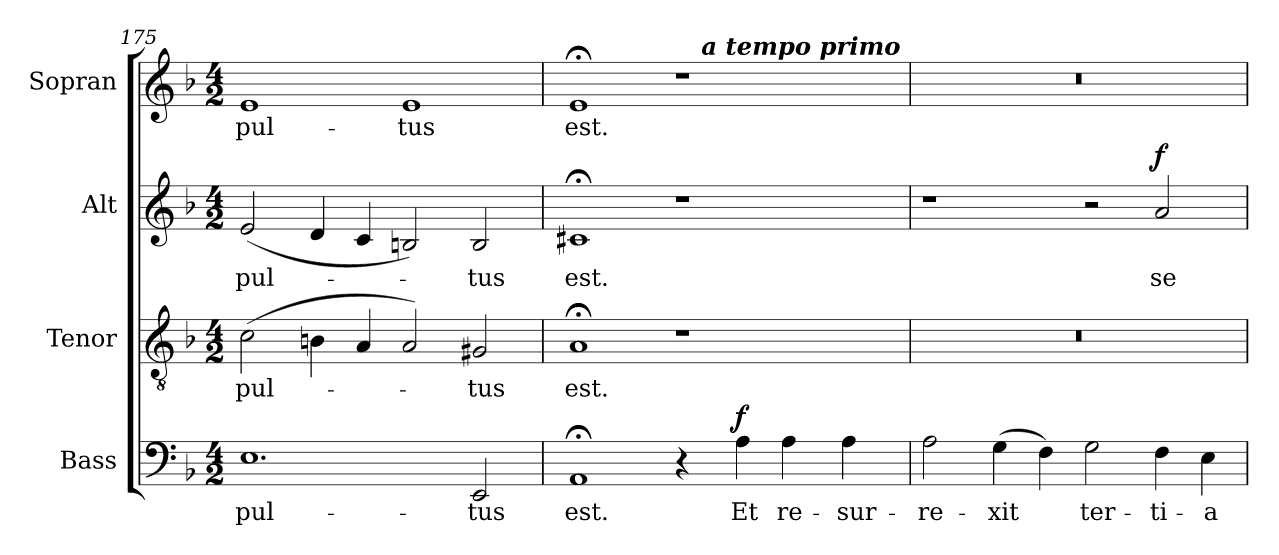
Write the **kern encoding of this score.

**kern	**text	**dynam	**kern	**text	**kern	**text	**dynam	**kern	**text
*part4	*part4	*part4	*part3	*part3	*part2	*part2	*part2	*part1	*part1
*staff4	*staff4	*staff4	*staff3	*staff3	*staff2	*staff2	*staff2	*staff1	*staff1
*I"Bass	*	*	*I"Tenor	*	*I"Alt	*	*	*I"Sopran	*
*I'B.	*	*	*I'T.	*	*I'A.	*	*	*I'S.	*
*clefF4	*	*	*clefGv2	*	*clefG2	*	*	*clefG2	*
*k[b-]	*	*	*k[b-]	*	*k[b-]	*	*	*k[b-]	*
*F:	*	*	*F:	*	*F:	*	*	*F:	*
*M4/2	*	*	*M4/2	*	*M4/2	*	*	*M4/2	*
=175	=175	=175	=175	=175	=175	=175	=175	=175	=175
!	!LO:LY:b	!	!	!LO:LY:b	!	!LO:LY:b	!	!	!LO:LY:b
1.E	-pul-	.	(>2c\	-pul-	(<2e/	-pul-	.	1e	-pul-
.	.	.	4Bn\	.	4d/	.	.	.	.
.	.	.	4A/	.	4c/	.	.	.	.
!	!	!	!	!	!	!	!	!	!LO:LY:b
.	.	.	2A/)	.	2Bn/)	.	.	1e	-tus
!	!LO:LY:b	!	!	!LO:LY:b	!	!LO:LY:b	!	!	!
2EE/	-tus	.	2G#X/	-tus	2B/	-tus	.	.	.
=176	=176	=176	=176	=176	=176	=176	=176	=176	=176
!	!LO:LY:b	!	!	!LO:LY:b	!	!LO:LY:b	!	!	!LO:LY:b
*	*	*	*	*	*	*	*	*^	*
1AA;<	est.	.	1A;<	est.	1c#X;<	est.	.	1e;<	1ryy	est.
4r	.	.	1r	.	1r	.	.	1r	16.ryy	.
!	!	!	!	!	!	!	!	!	!LO:TX:a:Bi:t=a tempo primo	!
.	.	.	.	.	.	.	.	.	2ryy	.
!	!LO:LY:b	!LO:DY:a	!	!	!	!	!	!	!	!
4A\	Et	f	.	.	.	.	.	.	.	.
!	!LO:LY:b	!	!	!	!	!	!	!	!	!
4A\	re-	.	.	.	.	.	.	.	.	.
.	.	.	.	.	.	.	.	.	4ryy	.
!	!LO:LY:b	!	!	!	!	!	!	!	!	!
4A\	-sur-	.	.	.	.	.	.	.	.	.
.	.	.	.	.	.	.	.	.	8ryy	.
.	.	.	.	.	.	.	.	.	32ryy	.
!!LO:LB:g=z
=177	=177	=177	=177	=177	=177	=177	=177	=177	=177	=177
!	!LO:LY:b	!	!	!	!	!	!	!	!	!
*	*	*	*	*	*	*	*	*v	*v	*
2A\	-re-	.	0r	.	1r	.	.	0r	.
!	!LO:LY:b	!	!	!	!	!	!	!	!
(>4G\	-xit	.	.	.	.	.	.	.	.
4F\)	.	.	.	.	.	.	.	.	.
!	!LO:LY:b	!	!	!	!	!	!	!	!
2G\	ter-	.	.	.	2r	.	.	.	.
!	!LO:LY:b	!	!	!	!	!LO:LY:b	!LO:DY:a	!	!
4F\	-ti-	.	.	.	2a/	se-	f	.	.
!	!LO:LY:b	!	!	!	!	!	!	!	!
4E\	-a	.	.	.	.	.	.	.	.
=	=	=	=	=	=	=	=	=	=
*-	*-	*-	*-	*-	*-	*-	*-	*-	*-
